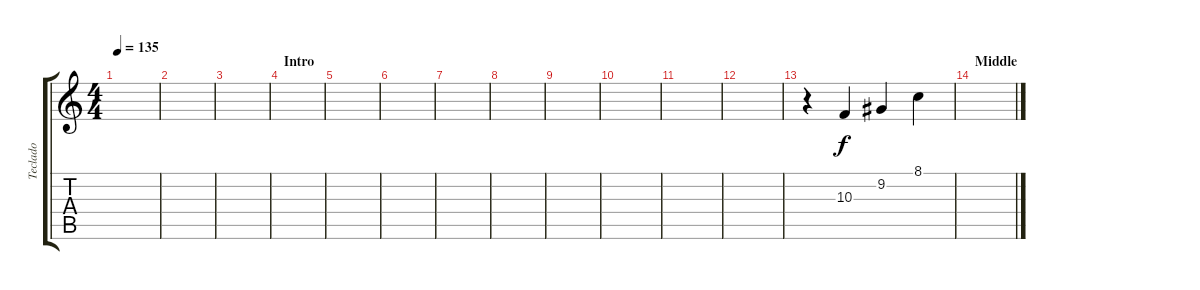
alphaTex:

\track ("Teclado" "Teclado") {instrument fx7echoes}
\staff {score tabs}
\tuning (E4 B3 G3 D3 A2 E2) {hide}
\ts (4 4)
\tempo 135
\clef g2
\ks c
|
|
|
\section ("" "Intro")
|
|
|
|
|
|
|
|
|
r.4 10.3.4 9.2.4 8.1.4 |
\section ("" "Middle")
